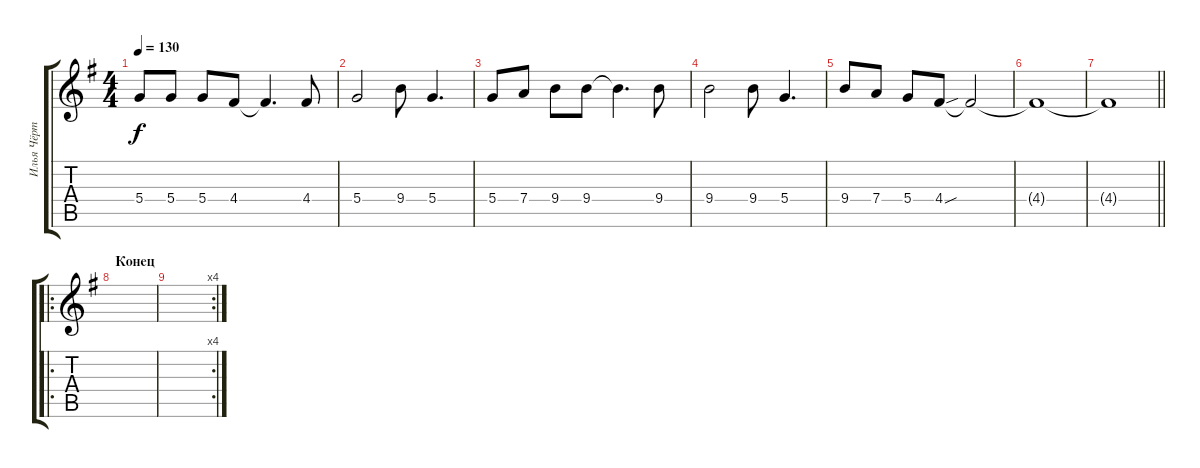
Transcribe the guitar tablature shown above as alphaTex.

\track ("Илья Чёрт" "Илья Чёрт") {instrument distortionguitar}
\staff {score tabs}
\tuning (E4 B3 G3 D3 A2 E2) {hide}
\ts (4 4)
\tempo 130
\clef g2
\ks eminor
5.4.8{dy f} 5.4.8 5.4.8 4.4.8 4.4{t}.4{d} 4.4.8 |
5.4.2 9.4.8 5.4.4{d} |
5.4.8 7.4.8 9.4.8 9.4.8 9.4{t}.4{d} 9.4.8 |
9.4.2 9.4.8 5.4.4{d} |
9.4.8 7.4.8 5.4.8 4.4{sou}.8 4.4{t}.2 |
4.4{t}.1 |
\barLineRight lightlight
4.4{t}.1 |
\ro
\section ("" "Конец")
|
\rc 4
